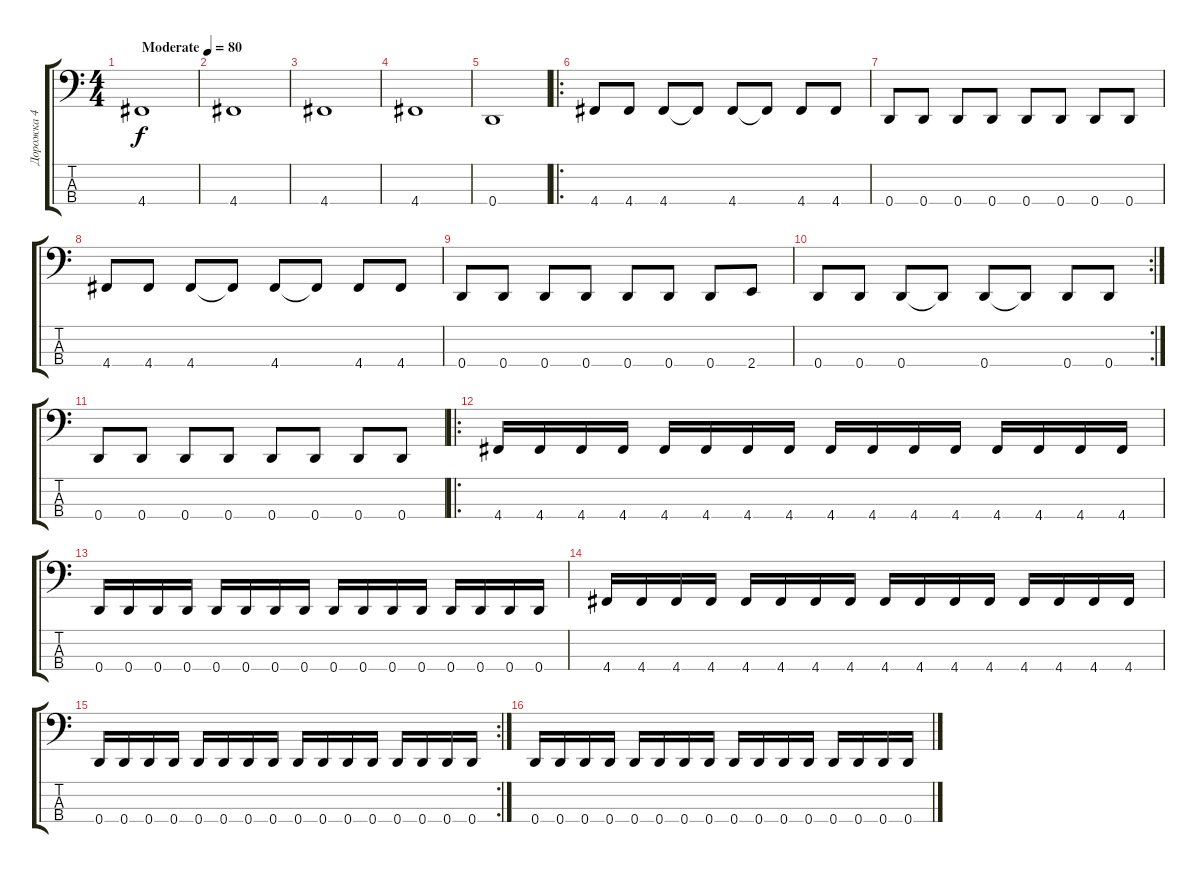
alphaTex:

\track ("Дорожка 4" "Дорожка 4") {instrument electricbassfinger}
\staff {score tabs}
\tuning (G2 D2 A1 D1) {hide}
\ts (4 4)
\tempo (80 "Moderate")
\clef f4
\ks c
4.4.1{dy f instrument electricbassfinger} |
4.4.1 |
4.4.1 |
4.4.1 |
0.4.1 |
\ro
4.4.8 4.4.8 4.4.8 4.4{t}.8 4.4.8 4.4{t}.8 4.4.8 4.4.8 |
0.4.8 0.4.8 0.4.8 0.4.8 0.4.8 0.4.8 0.4.8 0.4.8 |
4.4.8 4.4.8 4.4.8 4.4{t}.8 4.4.8 4.4{t}.8 4.4.8 4.4.8 |
0.4.8 0.4.8 0.4.8 0.4.8 0.4.8 0.4.8 0.4.8 2.4.8 |
\rc 2
0.4.8 0.4.8 0.4.8 0.4{t}.8 0.4.8 0.4{t}.8 0.4.8 0.4.8 |
0.4.8 0.4.8 0.4.8 0.4.8 0.4.8 0.4.8 0.4.8 0.4.8 |
\ro
4.4.16 4.4.16 4.4.16 4.4.16 4.4.16 4.4.16 4.4.16 4.4.16 4.4.16 4.4.16 4.4.16 4.4.16 4.4.16 4.4.16 4.4.16 4.4.16 |
0.4.16 0.4.16 0.4.16 0.4.16 0.4.16 0.4.16 0.4.16 0.4.16 0.4.16 0.4.16 0.4.16 0.4.16 0.4.16 0.4.16 0.4.16 0.4.16 |
4.4.16 4.4.16 4.4.16 4.4.16 4.4.16 4.4.16 4.4.16 4.4.16 4.4.16 4.4.16 4.4.16 4.4.16 4.4.16 4.4.16 4.4.16 4.4.16 |
\rc 2
0.4.16 0.4.16 0.4.16 0.4.16 0.4.16 0.4.16 0.4.16 0.4.16 0.4.16 0.4.16 0.4.16 0.4.16 0.4.16 0.4.16 0.4.16 0.4.16 |
0.4.16 0.4.16 0.4.16 0.4.16 0.4.16 0.4.16 0.4.16 0.4.16 0.4.16 0.4.16 0.4.16 0.4.16 0.4.16 0.4.16 0.4.16 0.4.16
